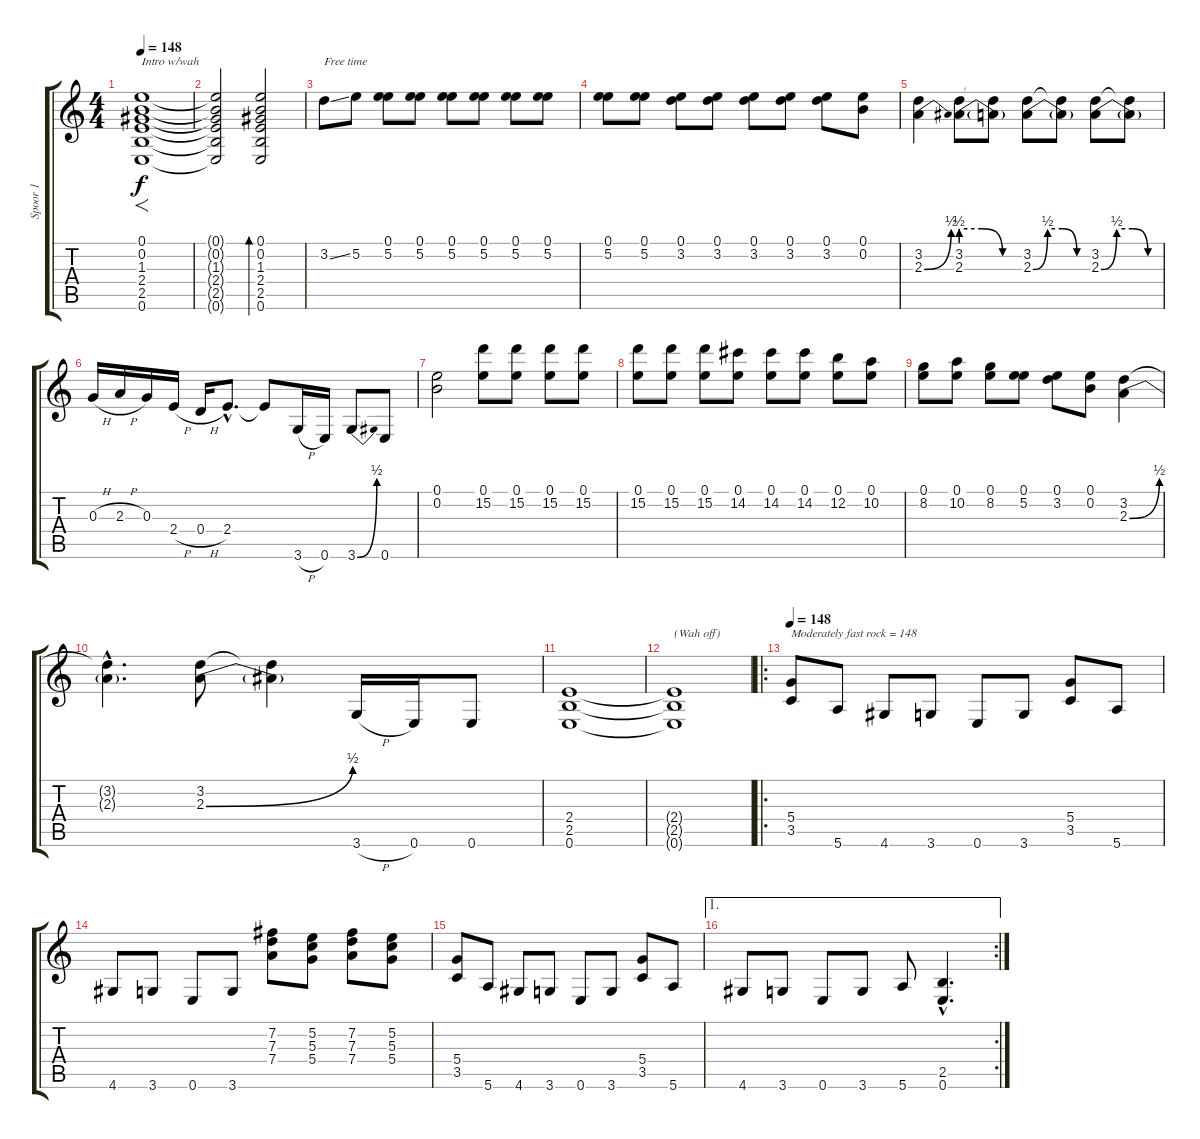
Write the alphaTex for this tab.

\track ("Spoor 1" "Spoor 1") {instrument overdrivenguitar}
\staff {score tabs}
\tuning (E4 B3 G3 D3 A2 E2) {hide}
\ts (4 4)
\tempo 148
\tempo 100
\tempo 148
\clef g2
\ks c
(0.1 0.2 1.3 2.4 2.5 0.6).1{f txt "Intro w/wah" dy f instrument overdrivenguitar} |
(0.1{t} 0.2{t} 1.3{t} 2.4{t} 2.5{t} 0.6{t}).2 (0.1 0.2 1.3 2.4 2.5 0.6).2{bd 240} |
3.2{ss}.8{txt "Free time"} 5.2.8 (0.1 5.2).8 (0.1 5.2).8 (0.1 5.2).8 (0.1 5.2).8 (0.1 5.2).8 (0.1 5.2).8 |
(0.1 5.2).8 (0.1 5.2).8 (0.1 3.2).8 (0.1 3.2).8 (0.1 3.2).8 (0.1 3.2).8 (0.1 3.2).8 (0.1 0.2).8 |
(3.2 2.3{be (bend 0 0 60 2)}).4 (3.2 2.3{be (custom 0 2 20 2 40 0 60 0)}).8 (3.2{t} 2.3{t}).8 (3.2 2.3{be (custom 0 0 15 2 30 2 45 0 60 0)}).8 (3.2{t} 2.3{t}).8 (3.2 2.3{be (custom 0 0 15 2 30 2 45 0 60 0)}).8 (3.2{t} 2.3{t}).8 |
0.3{h}.16 2.3{h}.16 0.3.16 2.4{h}.16 0.4{h}.16 2.4{hac}.8{d} 2.4{t}.8 3.6{h}.16 0.6.16 3.6{be (bend 0 0 60 2)}.8 0.6.8 |
(0.1 0.2).2 (0.1 15.2).8 (0.1 15.2).8 (0.1 15.2).8 (0.1 15.2).8 |
(0.1 15.2).8 (0.1 15.2).8 (0.1 15.2).8 (0.1 14.2).8 (0.1 14.2).8 (0.1 14.2).8 (0.1 12.2).8 (0.1 10.2).8 |
(0.1 8.2).8 (0.1 10.2).8 (0.1 8.2).8 (0.1 5.2).8 (0.1 3.2).8 (0.1 0.2).8 (3.2 2.3{be (bend 0 0 60 2)}).4 |
(3.2{hac t} 2.3{hac t}).4{d} (3.2 2.3{be (bend 0 0 60 2)}).8 (3.2{t} 2.3{t}).4 3.6{h}.16 0.6.16 0.6.8 |
(2.4 2.5 0.6).1 |
(2.4{t} 2.5{t} 0.6{t}).1{txt "(Wah off)"} |
\ro
\tempo 148
(5.4 3.5).8{txt "Moderately fast rock = 148"} 5.6.8 4.6.8 3.6.8 0.6.8 3.6.8 (5.4 3.5).8 5.6.8 |
4.6.8 3.6.8 0.6.8 3.6.8 (7.2 7.3 7.4).8 (5.2 5.3 5.4).8 (7.2 7.3 7.4).8 (5.2 5.3 5.4).8 |
(5.4 3.5).8 5.6.8 4.6.8 3.6.8 0.6.8 3.6.8 (5.4 3.5).8 5.6.8 |
\ae 1
\rc 2
4.6.8 3.6.8 0.6.8 3.6.8 5.6.8 (2.5{hac} 0.6{hac}).4{d}
